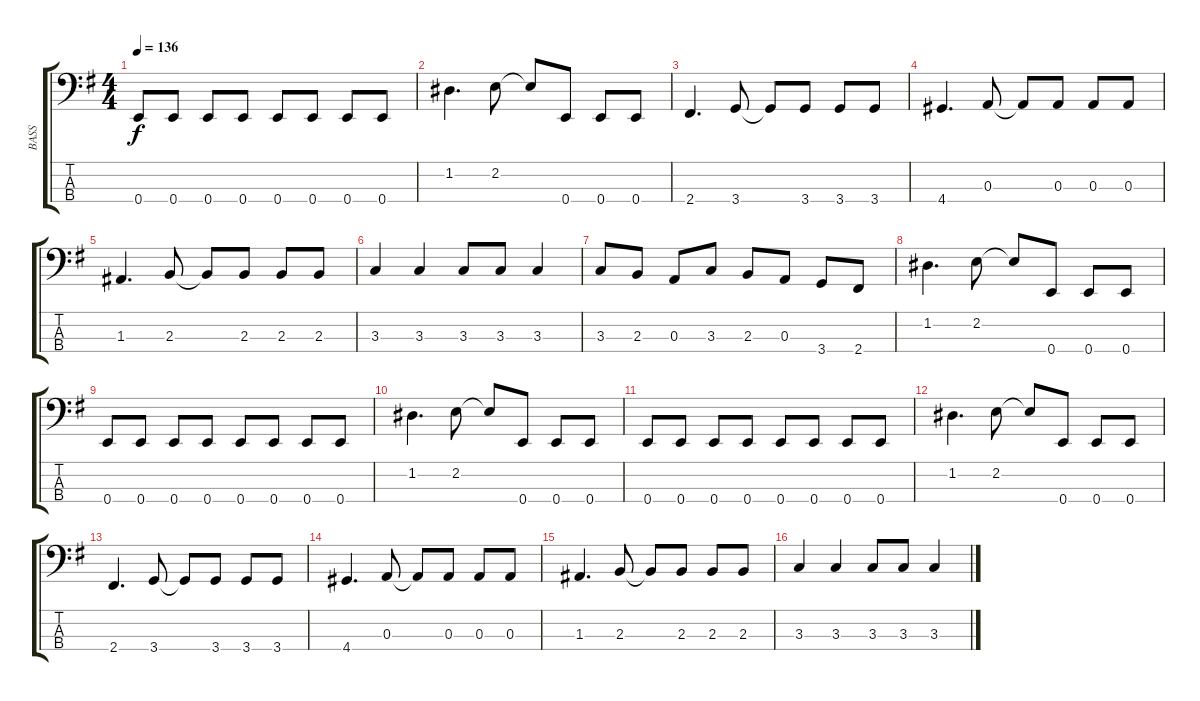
\track ("BASS" "BASS") {instrument electricbassfinger}
\staff {score tabs}
\tuning (G2 D2 A1 E1) {hide}
\ts (4 4)
\tempo 136
\clef f4
\ks eminor
0.4.8{dy f} 0.4.8 0.4.8 0.4.8 0.4.8 0.4.8 0.4.8 0.4.8 |
1.2.4{d} 2.2.8 2.2{t}.8 0.4.8 0.4.8 0.4.8 |
2.4.4{d} 3.4.8 3.4{t}.8 3.4.8 3.4.8 3.4.8 |
4.4.4{d} 0.3.8 0.3{t}.8 0.3.8 0.3.8 0.3.8 |
1.3.4{d} 2.3.8 2.3{t}.8 2.3.8 2.3.8 2.3.8 |
3.3.4 3.3.4 3.3.8 3.3.8 3.3.4 |
3.3.8 2.3.8 0.3.8 3.3.8 2.3.8 0.3.8 3.4.8 2.4.8 |
1.2.4{d} 2.2.8 2.2{t}.8 0.4.8 0.4.8 0.4.8 |
0.4.8 0.4.8 0.4.8 0.4.8 0.4.8 0.4.8 0.4.8 0.4.8 |
1.2.4{d} 2.2.8 2.2{t}.8 0.4.8 0.4.8 0.4.8 |
0.4.8 0.4.8 0.4.8 0.4.8 0.4.8 0.4.8 0.4.8 0.4.8 |
1.2.4{d} 2.2.8 2.2{t}.8 0.4.8 0.4.8 0.4.8 |
2.4.4{d} 3.4.8 3.4{t}.8 3.4.8 3.4.8 3.4.8 |
4.4.4{d} 0.3.8 0.3{t}.8 0.3.8 0.3.8 0.3.8 |
1.3.4{d} 2.3.8 2.3{t}.8 2.3.8 2.3.8 2.3.8 |
3.3.4 3.3.4 3.3.8 3.3.8 3.3.4
